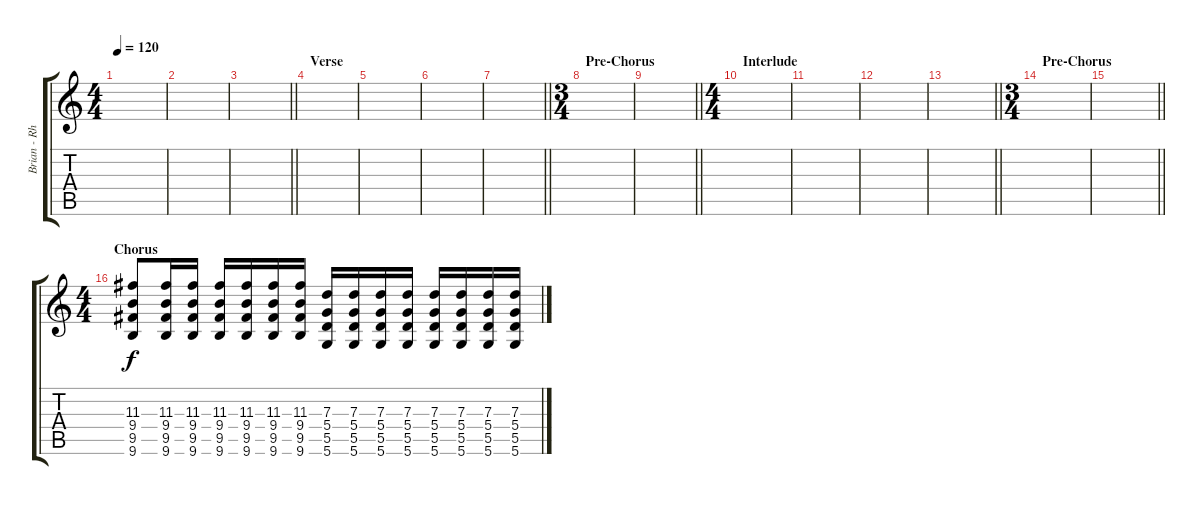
\track ("Brian - Rhythm Guitar" "Brian - Rh") {instrument electricguitarjazz}
\staff {score tabs}
\tuning (E4 B3 G3 D3 A2 D2) {hide}
\ts (4 4)
\tempo 120
\clef g2
\ks c
|
|
\barLineRight lightlight
|
\section ("" "Verse")
|
|
|
\barLineRight lightlight
|
\ts (3 4)
\section ("" "Pre-Chorus")
|
\barLineRight lightlight
|
\ts (4 4)
\section ("" "Interlude")
|
|
|
\barLineRight lightlight
|
\ts (3 4)
\section ("" "Pre-Chorus")
|
\barLineRight lightlight
|
\ts (4 4)
\section ("" "Chorus")
(11.3 9.4 9.5 9.6).8 (11.3 9.4 9.5 9.6).16 (11.3 9.4 9.5 9.6).16 (11.3 9.4 9.5 9.6).16 (11.3 9.4 9.5 9.6).16 (11.3 9.4 9.5 9.6).16 (11.3 9.4 9.5 9.6).16 (7.3 5.4 5.5 5.6).16 (7.3 5.4 5.5 5.6).16 (7.3 5.4 5.5 5.6).16 (7.3 5.4 5.5 5.6).16 (7.3 5.4 5.5 5.6).16 (7.3 5.4 5.5 5.6).16 (7.3 5.4 5.5 5.6).16 (7.3 5.4 5.5 5.6).16
